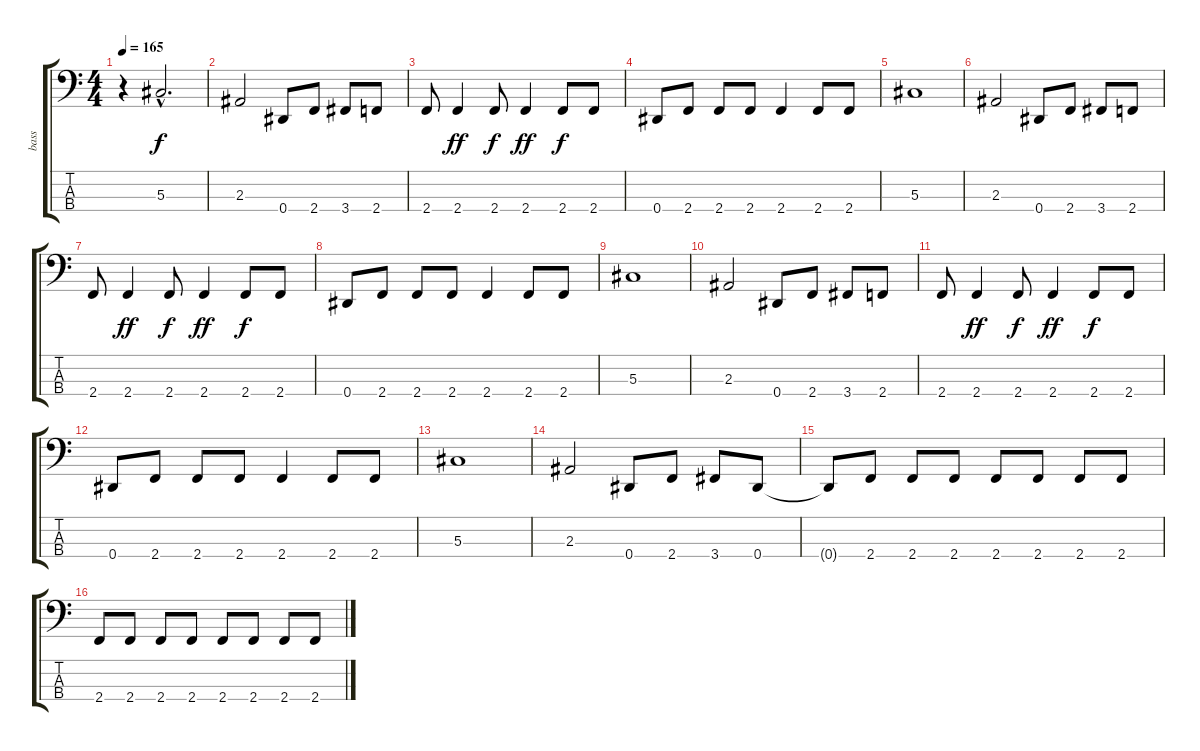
\track ("bass" "bass") {instrument electricbassfinger}
\staff {score tabs}
\tuning (Gb2 Db2 Ab1 Eb1) {hide}
\ts (4 4)
\tempo 165
\clef f4
\ks c
r.4{dy f} 5.3{hac}.2{d} |
2.3.2 0.4.8 2.4.8 3.4.8 2.4.8 |
2.4.8 2.4.4{dy ff} 2.4.8{dy f} 2.4.4{dy ff} 2.4.8{dy f} 2.4.8 |
0.4.8 2.4.8 2.4.8 2.4.8 2.4.4 2.4.8 2.4.8 |
5.3.1 |
2.3.2 0.4.8 2.4.8 3.4.8 2.4.8 |
2.4.8 2.4.4{dy ff} 2.4.8{dy f} 2.4.4{dy ff} 2.4.8{dy f} 2.4.8 |
0.4.8 2.4.8 2.4.8 2.4.8 2.4.4 2.4.8 2.4.8 |
5.3.1 |
2.3.2 0.4.8 2.4.8 3.4.8 2.4.8 |
2.4.8 2.4.4{dy ff} 2.4.8{dy f} 2.4.4{dy ff} 2.4.8{dy f} 2.4.8 |
0.4.8 2.4.8 2.4.8 2.4.8 2.4.4 2.4.8 2.4.8 |
5.3.1 |
2.3.2 0.4.8 2.4.8 3.4.8 0.4.8 |
0.4{t}.8 2.4.8 2.4.8 2.4.8 2.4.8 2.4.8 2.4.8 2.4.8 |
2.4.8 2.4.8 2.4.8 2.4.8 2.4.8 2.4.8 2.4.8 2.4.8
